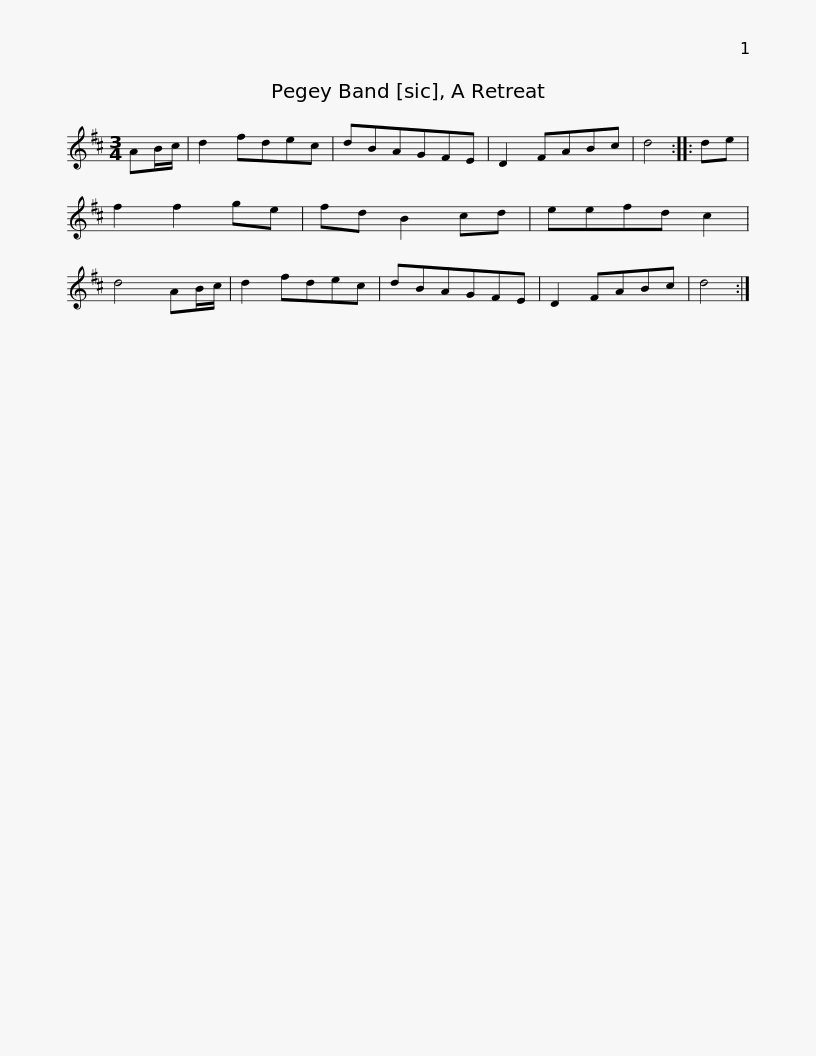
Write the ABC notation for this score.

X:1
L:1/8
M:3/4
I:linebreak $
K:D
V:1 treble
V:1
 AB/c/ | d2 fdec | dBAGFE | D2 FABc | d4 :: %5
 de | f2 f2 ge | fd B2 cd | eefd c2 | d4 AB/c/ |$ %10
 d2 fdec | dBAGFE | D2 FABc | d4 :| %14
